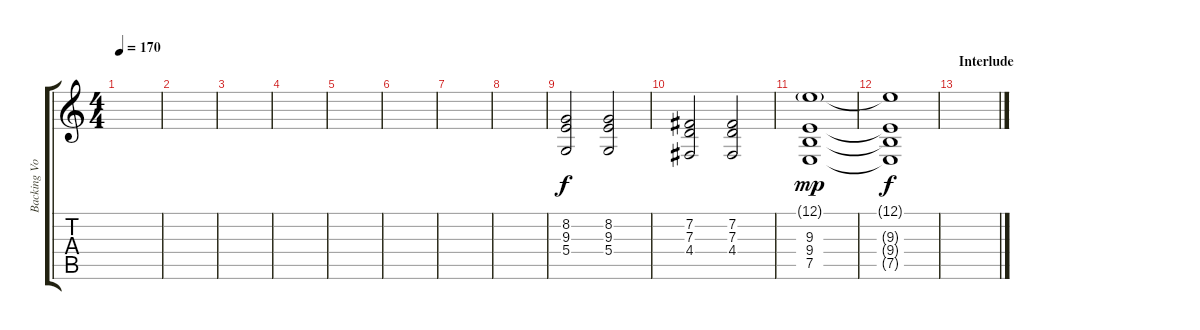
\track ("Backing Vocals" "Backing Vo") {instrument choiraahs}
\staff {score tabs}
\tuning (E4 B3 G3 D3 A2 E2) {hide}
\ts (4 4)
\tempo 170
\clef g2
\ks c
|
|
|
|
|
|
|
|
(8.2 9.3 5.4).2 (8.2 9.3 5.4).2 |
(7.2 7.3 4.4).2 (7.2 7.3 4.4).2 |
(12.1{g} 9.3 9.4 7.5).1{dy mp} |
(12.1{t} 9.3{t} 9.4{t} 7.5{t}).1{dy f} |
\section ("" "Interlude")
